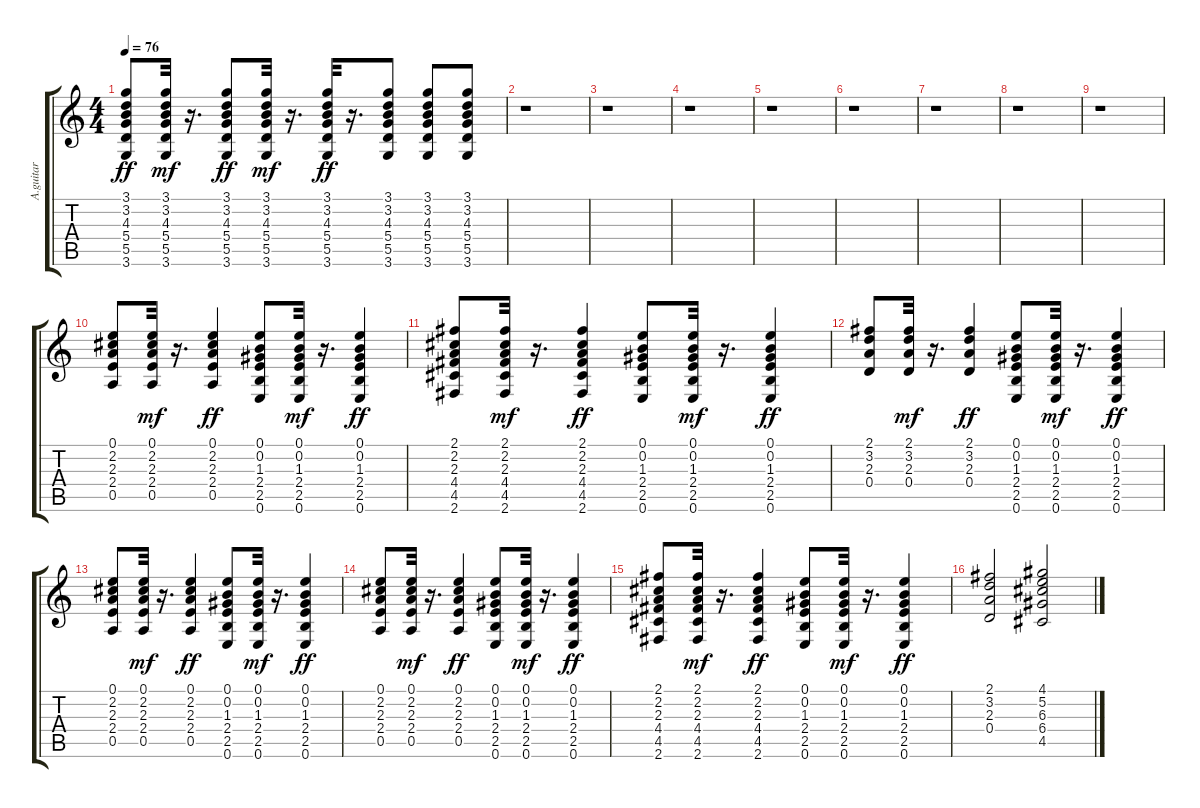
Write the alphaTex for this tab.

\track ("A.guitar" "A.guitar") {instrument acousticguitarsteel}
\staff {score tabs}
\tuning (E4 B3 G3 D3 A2 E2) {hide}
\ts (4 4)
\tempo 76
\clef g2
\ks c
(3.1 3.2 4.3 5.4 5.5 3.6).8{dy ff} (3.1 3.2 4.3 5.4 5.5 3.6).32{dy mf} r.16{d} (3.1 3.2 4.3 5.4 5.5 3.6).8{dy ff} (3.1 3.2 4.3 5.4 5.5 3.6).32{dy mf} r.16{d} (3.1 3.2 4.3 5.4 5.5 3.6).32{dy ff} r.16{d} (3.1 3.2 4.3 5.4 5.5 3.6).8 (3.1 3.2 4.3 5.4 5.5 3.6).8 (3.1 3.2 4.3 5.4 5.5 3.6).8 |
r.1 |
r.1 |
r.1 |
r.1 |
r.1 |
r.1 |
r.1 |
r.1 |
(0.1 2.2 2.3 2.4 0.5).8 (0.1 2.2 2.3 2.4 0.5).32{dy mf} r.16{d} (0.1 2.2 2.3 2.4 0.5).4{dy ff} (0.1 0.2 1.3 2.4 2.5 0.6).8 (0.1 0.2 1.3 2.4 2.5 0.6).32{dy mf} r.16{d} (0.1 0.2 1.3 2.4 2.5 0.6).4{dy ff} |
(2.1 2.2 2.3 4.4 4.5 2.6).8 (2.1 2.2 2.3 4.4 4.5 2.6).32{dy mf} r.16{d} (2.1 2.2 2.3 4.4 4.5 2.6).4{dy ff} (0.1 0.2 1.3 2.4 2.5 0.6).8 (0.1 0.2 1.3 2.4 2.5 0.6).32{dy mf} r.16{d} (0.1 0.2 1.3 2.4 2.5 0.6).4{dy ff} |
(2.1 3.2 2.3 0.4).8 (2.1 3.2 2.3 0.4).32{dy mf} r.16{d} (2.1 3.2 2.3 0.4).4{dy ff} (0.1 0.2 1.3 2.4 2.5 0.6).8 (0.1 0.2 1.3 2.4 2.5 0.6).32{dy mf} r.16{d} (0.1 0.2 1.3 2.4 2.5 0.6).4{dy ff} |
(0.1 2.2 2.3 2.4 0.5).8 (0.1 2.2 2.3 2.4 0.5).32{dy mf} r.16{d} (0.1 2.2 2.3 2.4 0.5).4{dy ff} (0.1 0.2 1.3 2.4 2.5 0.6).8 (0.1 0.2 1.3 2.4 2.5 0.6).32{dy mf} r.16{d} (0.1 0.2 1.3 2.4 2.5 0.6).4{dy ff} |
(0.1 2.2 2.3 2.4 0.5).8 (0.1 2.2 2.3 2.4 0.5).32{dy mf} r.16{d} (0.1 2.2 2.3 2.4 0.5).4{dy ff} (0.1 0.2 1.3 2.4 2.5 0.6).8 (0.1 0.2 1.3 2.4 2.5 0.6).32{dy mf} r.16{d} (0.1 0.2 1.3 2.4 2.5 0.6).4{dy ff} |
(2.1 2.2 2.3 4.4 4.5 2.6).8 (2.1 2.2 2.3 4.4 4.5 2.6).32{dy mf} r.16{d} (2.1 2.2 2.3 4.4 4.5 2.6).4{dy ff} (0.1 0.2 1.3 2.4 2.5 0.6).8 (0.1 0.2 1.3 2.4 2.5 0.6).32{dy mf} r.16{d} (0.1 0.2 1.3 2.4 2.5 0.6).4{dy ff} |
(2.1 3.2 2.3 0.4).2 (4.1 5.2 6.3 6.4 4.5).2
